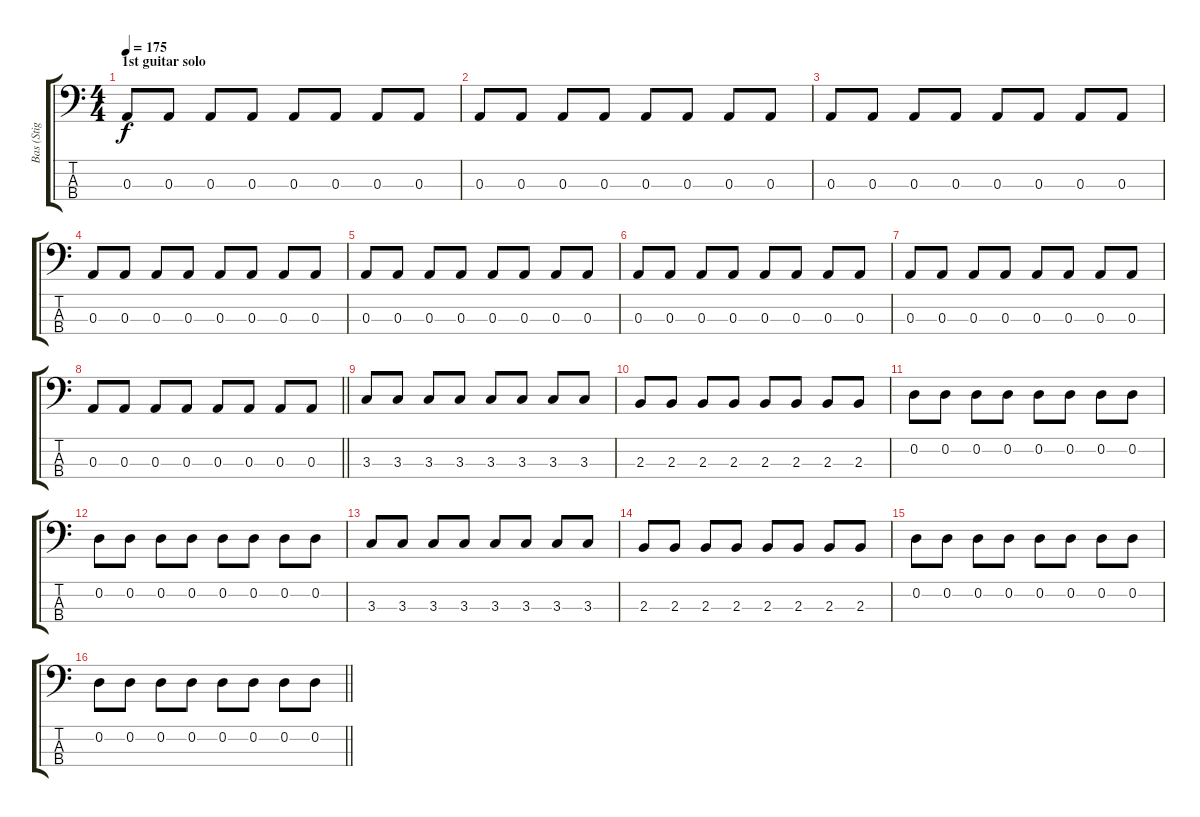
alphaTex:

\track ("Bas (Stig Pedersen)" "Bas (Stig ") {instrument electricbasspick}
\staff {score tabs}
\tuning (G2 D2 A1 E1) {hide}
\ts (4 4)
\section ("" "1st guitar solo")
\tempo 175
\clef f4
\ks c
0.3.8{dy f} 0.3.8 0.3.8 0.3.8 0.3.8 0.3.8 0.3.8 0.3.8 |
0.3.8 0.3.8 0.3.8 0.3.8 0.3.8 0.3.8 0.3.8 0.3.8 |
0.3.8 0.3.8 0.3.8 0.3.8 0.3.8 0.3.8 0.3.8 0.3.8 |
0.3.8 0.3.8 0.3.8 0.3.8 0.3.8 0.3.8 0.3.8 0.3.8 |
0.3.8 0.3.8 0.3.8 0.3.8 0.3.8 0.3.8 0.3.8 0.3.8 |
0.3.8 0.3.8 0.3.8 0.3.8 0.3.8 0.3.8 0.3.8 0.3.8 |
0.3.8 0.3.8 0.3.8 0.3.8 0.3.8 0.3.8 0.3.8 0.3.8 |
\barLineRight lightlight
0.3.8 0.3.8 0.3.8 0.3.8 0.3.8 0.3.8 0.3.8 0.3.8 |
3.3.8 3.3.8 3.3.8 3.3.8 3.3.8 3.3.8 3.3.8 3.3.8 |
2.3.8 2.3.8 2.3.8 2.3.8 2.3.8 2.3.8 2.3.8 2.3.8 |
0.2.8 0.2.8 0.2.8 0.2.8 0.2.8 0.2.8 0.2.8 0.2.8 |
0.2.8 0.2.8 0.2.8 0.2.8 0.2.8 0.2.8 0.2.8 0.2.8 |
3.3.8 3.3.8 3.3.8 3.3.8 3.3.8 3.3.8 3.3.8 3.3.8 |
2.3.8 2.3.8 2.3.8 2.3.8 2.3.8 2.3.8 2.3.8 2.3.8 |
0.2.8 0.2.8 0.2.8 0.2.8 0.2.8 0.2.8 0.2.8 0.2.8 |
\barLineRight lightlight
0.2.8 0.2.8 0.2.8 0.2.8 0.2.8 0.2.8 0.2.8 0.2.8
